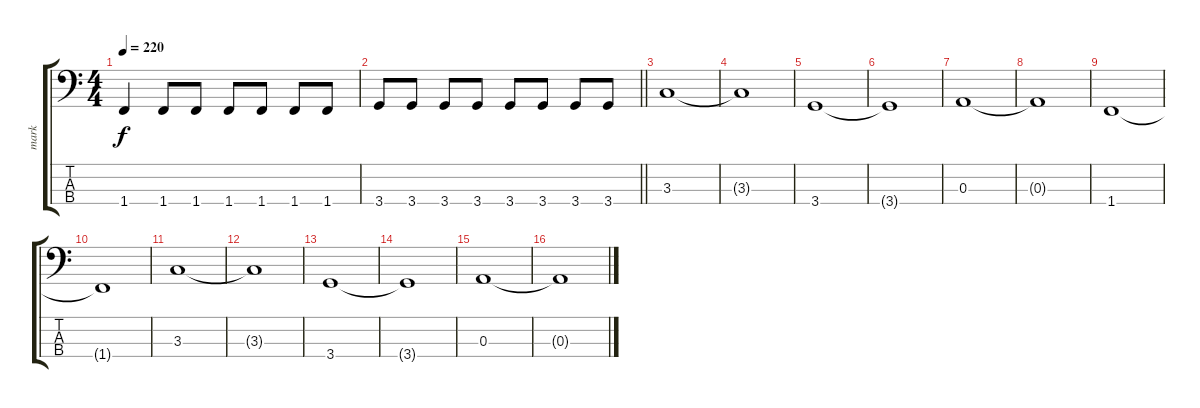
\track ("mark" "mark") {instrument slapbass1}
\staff {score tabs}
\tuning (G2 D2 A1 E1) {hide}
\ts (4 4)
\tempo 220
\clef f4
\ks c
1.4.4{dy f} 1.4.8 1.4.8 1.4.8 1.4.8 1.4.8 1.4.8 |
\barLineRight lightlight
3.4.8 3.4.8 3.4.8 3.4.8 3.4.8 3.4.8 3.4.8 3.4.8 |
3.3.1 |
3.3{t}.1 |
3.4.1 |
3.4{t}.1 |
0.3.1 |
0.3{t}.1 |
1.4.1 |
1.4{t}.1 |
3.3.1 |
3.3{t}.1 |
3.4.1 |
3.4{t}.1 |
0.3.1 |
0.3{t}.1
